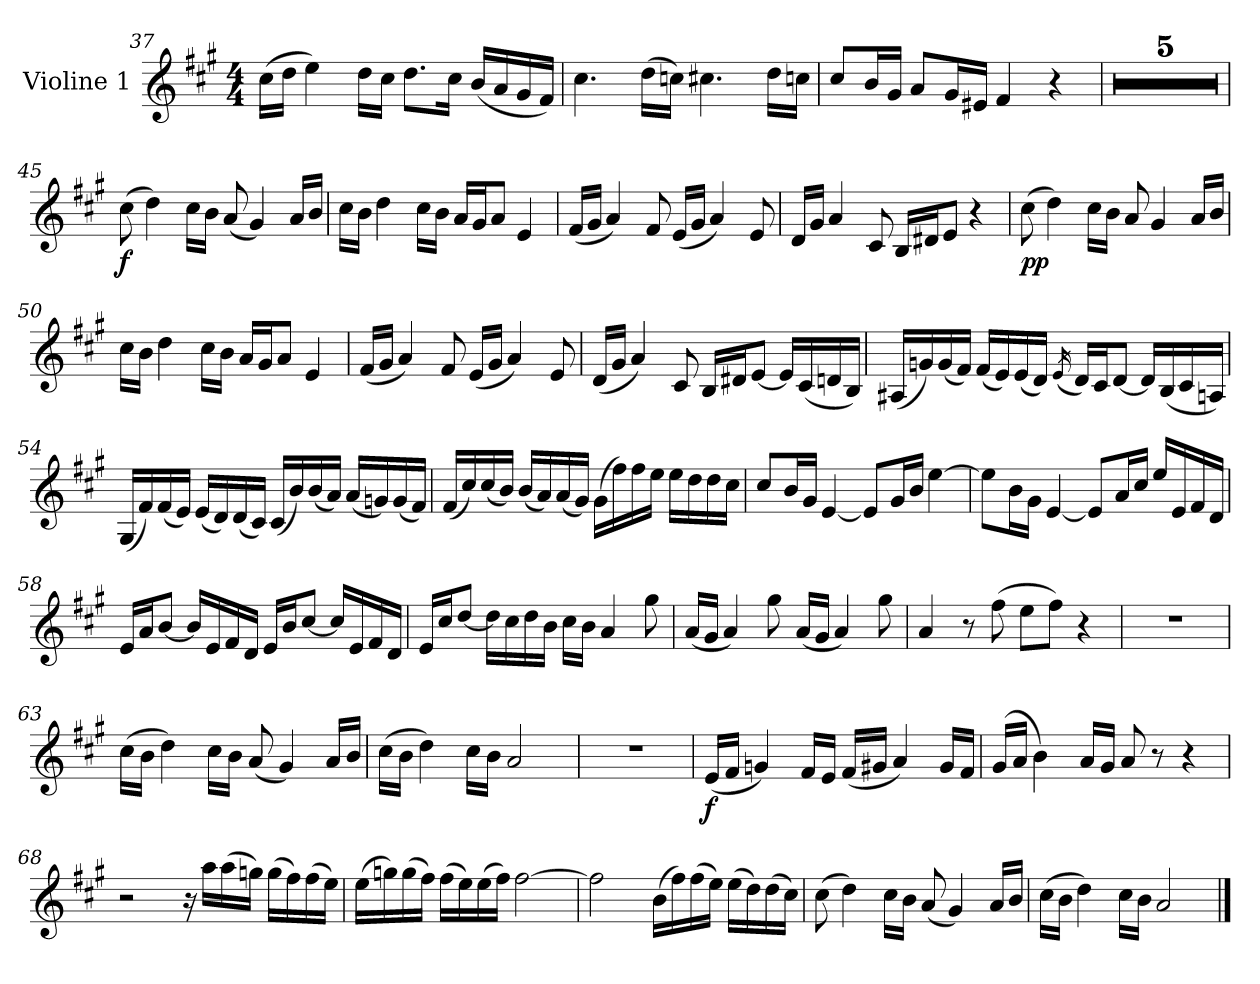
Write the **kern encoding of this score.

**kern	**dynam
*part1	*part1
*staff1	*staff1
*I"Violine 1	*
*I'Vl 1	*
*clefG2	*
*k[f#c#g#]	*
*M4/4	*
=37	=37
(16cc#\LL	.
16dd\JJ	.
4ee\)	.
16dd\LL	.
16cc#\JJ	.
8.dd\L	.
16cc#\Jk	.
(16b/LL	.
16a/	.
16g#/	.
16f#/JJ)	.
!!LO:LB:g=z
=38	=38
4.cc#\	.
(16dd\LL	.
16ccn\JJ)	.
4.cc#X\	.
16dd\LL	.
16ccn\JJ	.
=39	=39
8cc#/L	.
16b/L	.
16g#/JJ	.
8a/L	.
16g#/L	.
16e#X/JJ	.
4f#/	.
4r	.
=40	=40
1r	.
=41	=41
1r	.
=42	=42
1r	.
=43	=43
1r	.
=44	=44
1r	.
!!LO:LB:g=z
=45	=45
!	!LO:DY:b
(8cc#\	f
4dd\)	.
16cc#\LL	.
16b\JJ	.
(8a/	.
4g#/)	.
16a/LL	.
16b/JJ	.
=46	=46
16cc#\LL	.
16b\JJ	.
4dd\	.
16cc#\LL	.
16b\JJ	.
16a/LL	.
16g#/J	.
8a/J	.
4e/	.
!!LO:LB:g=z
=47	=47
(16f#/LL	.
16g#/JJ	.
4a/)	.
8f#/	.
(16e/LL	.
16g#/JJ	.
4a/)	.
8e/	.
=48	=48
16d/LL	.
16g#/JJ	.
4a/	.
8c#/	.
16B/LL	.
16d#X/J	.
8e/J	.
4r	.
=49	=49
!	!LO:DY:b
(8cc#\	pp
4dd\)	.
16cc#\LL	.
16b\JJ	.
8a/	.
4g#/	.
16a/LL	.
16b/JJ	.
!!LO:LB:g=z
=50	=50
16cc#\LL	.
16b\JJ	.
4dd\	.
16cc#\LL	.
16b\JJ	.
16a/LL	.
16g#/J	.
8a/J	.
4e/	.
=51	=51
(16f#/LL	.
16g#/JJ	.
4a/)	.
8f#/	.
(16e/LL	.
16g#/JJ	.
4a/)	.
8e/	.
=52	=52
(16d/LL	.
16g#/JJ	.
4a/)	.
8c#/	.
16B/LL	.
16d#X/J	.
[8e/J	.
16e/LL]	.
(16c#/	.
16dn/	.
16B/JJ)	.
!!LO:LB:g=z
=53	=53
(16A#X/LL	.
16gn/)	.
(16g/	.
16f#/JJ)	.
(16f#/LL	.
16e/)	.
(16e/	.
16d/JJ)	.
(16qe/	.
16d/LL)	.
16c#/J	.
[8d/J	.
16d/LL]	.
(16B/	.
16c#/	.
16An/JJ)	.
!!LO:LB:g=z
=54	=54
(16G#/LL	.
16f#/)	.
(16f#/	.
16e/JJ)	.
(16e/LL	.
16d/)	.
(16d/	.
16c#/JJ)	.
(16c#/LL	.
16b/)	.
(16b/	.
16a/JJ)	.
(16a/LL	.
16gn/)	.
(16g/	.
16f#/JJ)	.
!!LO:LB:g=z
=55	=55
(16f#/LL	.
16cc#/)	.
(16cc#/	.
16b/JJ)	.
(16b/LL	.
16a/)	.
(16a/	.
16g#/JJ)	.
(16g#\LL	.
16ff#\)	.
16ff#\	.
16ee\JJ	.
16ee\LL	.
16dd\	.
16dd\	.
16cc#\JJ	.
=56	=56
8cc#/L	.
16b/L	.
16g#/JJ	.
[4e/	.
8e/L]	.
16g#/L	.
16b/JJ	.
[4ee\	.
!!LO:LB:g=z
=57	=57
8ee\L]	.
16b\L	.
16g#\JJ	.
[4e/	.
8e/L]	.
16a/L	.
16cc#/JJ	.
16ee/LL	.
16e/	.
16f#/	.
16d/JJ	.
!!LO:LB:g=z
=58	=58
16e/LL	.
16a/J	.
[8b/J	.
16b/LL]	.
16e/	.
16f#/	.
16d/JJ	.
16e/LL	.
16b/J	.
[8cc#/J	.
16cc#/LL]	.
16e/	.
16f#/	.
16d/JJ	.
=59	=59
16e/LL	.
16cc#/J	.
[8dd/J	.
16dd\LL]	.
16cc#\	.
16dd\	.
16b\JJ	.
16cc#\LL	.
16b\JJ	.
4a/	.
8gg#\	.
!!LO:LB:g=z
=60	=60
(16a/LL	.
16g#/JJ	.
4a/)	.
8gg#\	.
(16a/LL	.
16g#/JJ	.
4a/)	.
8gg#\	.
=61	=61
4a/	.
8r	.
(8ff#\	.
8ee\L	.
8ff#\J)	.
4r	.
=62	=62
1r	.
!!LO:LB:g=z
=63	=63
(16cc#\LL	.
16b\JJ	.
4dd\)	.
16cc#\LL	.
16b\JJ	.
(8a/	.
4g#/)	.
16a/LL	.
16b/JJ	.
=64	=64
(16cc#\LL	.
16b\JJ	.
4dd\)	.
16cc#\LL	.
16b\JJ	.
2a/	.
!!LO:PB:g=z
=65	=65
1r	.
=66	=66
!	!LO:DY:b
(16e/LL	f
16f#/JJ	.
4gn/)	.
16f#/LL	.
16e/JJ	.
(16f#/LL	.
16g#X/JJ	.
4a/)	.
16g#/LL	.
16f#/JJ	.
=67	=67
(16g#/LL	.
16a/JJ	.
4b\)	.
16a/LL	.
16g#/JJ	.
8a/	.
8r	.
4r	.
!!LO:LB:g=z
=68	=68
2r	.
16r	.
16aa\LL	.
(16aa\	.
16ggn\JJ)	.
(16gg\LL	.
16ff#\)	.
(16ff#\	.
16ee\JJ)	.
=69	=69
(16ee\LL	.
16ggn\)	.
(16gg\	.
16ff#\JJ)	.
(16ff#\LL	.
16ee\)	.
(16ee\	.
16ff#\JJ)	.
[2ff#\	.
!!LO:LB:g=z
=70	=70
2ff#\]	.
(16b\LL	.
16ff#\)	.
(16ff#\	.
16ee\JJ)	.
(16ee\LL	.
16dd\)	.
(16dd\	.
16cc#\JJ)	.
=71	=71
(8cc#\	.
4dd\)	.
16cc#\LL	.
16b\JJ	.
(8a/	.
4g#/)	.
16a/LL	.
16b/JJ	.
=72	=72
(16cc#\LL	.
16b\JJ	.
4dd\)	.
16cc#\LL	.
16b\JJ	.
2a>/	.
==	==
*-	*-
